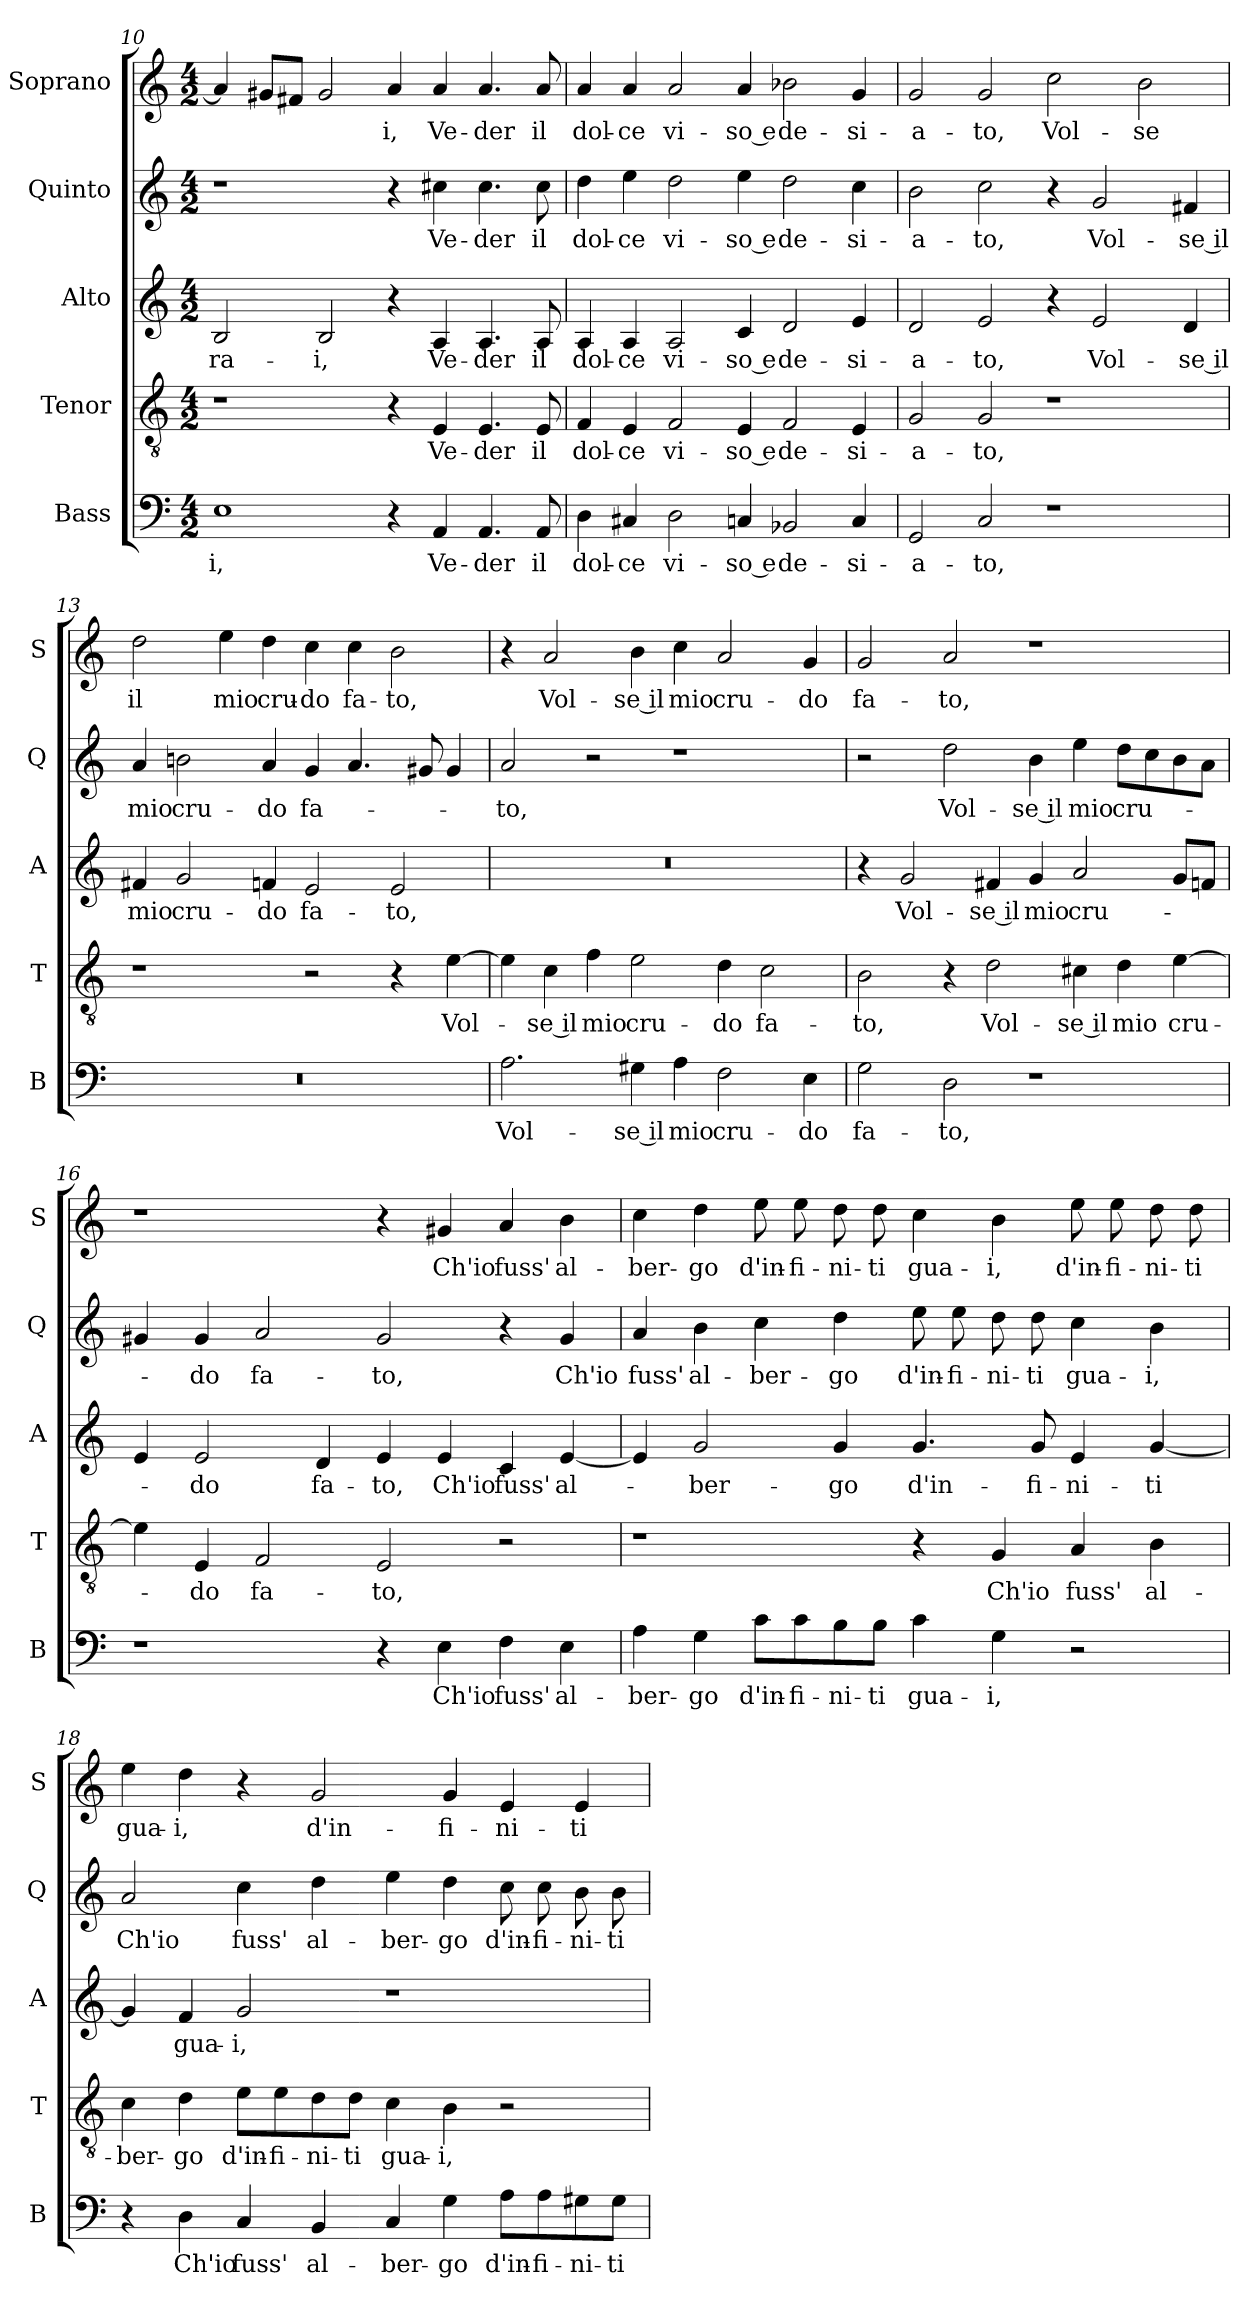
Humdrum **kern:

**kern	**text	**kern	**text	**kern	**text	**kern	**text	**kern	**text
*part5	*part5	*part4	*part4	*part3	*part3	*part2	*part2	*part1	*part1
*staff5	*staff5	*staff4	*staff4	*staff3	*staff3	*staff2	*staff2	*staff1	*staff1
*I"Bass	*	*I"Tenor	*	*I"Alto	*	*I"Quinto	*	*I"Soprano	*
*I'B	*	*I'T	*	*I'A	*	*I'Q	*	*I'S	*
*clefF4	*	*clefGv2	*	*clefG2	*	*clefG2	*	*clefG2	*
*k[]	*	*k[]	*	*k[]	*	*k[]	*	*k[]	*
*C:	*	*C:	*	*C:	*	*C:	*	*C:	*
*M4/2	*	*M4/2	*	*M4/2	*	*M4/2	*	*M4/2	*
=10	=10	=10	=10	=10	=10	=10	=10	=10	=10
!	!LO:LY:b	!	!	!	!LO:LY:b	!	!	!	!
1E	-i,	1r	.	2B/	-ra-	1r	.	4a/]	.
.	.	.	.	.	.	.	.	8g#X/L	.
.	.	.	.	.	.	.	.	8f#X/J	.
!	!	!	!	!	!LO:LY:b	!	!	!	!
.	.	.	.	2B/	-i,	.	.	2g#i/	.
!	!	!	!	!	!	!	!	!	!LO:LY:b
4r	.	4r	.	4r	.	4r	.	4a/	-i,
!	!LO:LY:b	!	!LO:LY:b	!	!LO:LY:b	!	!LO:LY:b	!	!LO:LY:b
4AA/	Ve-	4E/	Ve-	4A/	Ve-	4cc#X\	Ve-	4a/	Ve-
!	!LO:LY:b	!	!LO:LY:b	!	!LO:LY:b	!	!LO:LY:b	!	!LO:LY:b
4.AA/	-der	4.E/	-der	4.A/	-der	4.cc#\	-der	4.a/	-der
!	!LO:LY:b	!	!LO:LY:b	!	!LO:LY:b	!	!LO:LY:b	!	!LO:LY:b
8AA/	il	8E/	il	8A/	il	8cc#\	il	8a/	il
!!LO:LB:g=z
=11	=11	=11	=11	=11	=11	=11	=11	=11	=11
!	!LO:LY:b	!	!LO:LY:b	!	!LO:LY:b	!	!LO:LY:b	!	!LO:LY:b
4D\	dol-	4F/	dol-	4A/	dol-	4dd\	dol-	4a/	dol-
!	!LO:LY:b	!	!LO:LY:b	!	!LO:LY:b	!	!LO:LY:b	!	!LO:LY:b
4C#X/	-ce	4E/	-ce	4A/	-ce	4ee\	-ce	4a/	-ce
!	!LO:LY:b	!	!LO:LY:b	!	!LO:LY:b	!	!LO:LY:b	!	!LO:LY:b
2D\	vi-	2F/	vi-	2A/	vi-	2dd\	vi-	2a/	vi-
!	!LO:LY:b	!	!LO:LY:b	!	!LO:LY:b	!	!LO:LY:b	!	!LO:LY:b
4Cn/	-so e	4E/	-so e	4c/	-so e	4ee\	-so e	4a/	-so e
!	!LO:LY:b	!	!LO:LY:b	!	!LO:LY:b	!	!LO:LY:b	!	!LO:LY:b
2BB-X/	de-	2F/	de-	2d/	de-	2dd\	de-	2b-X\	de-
!	!LO:LY:b	!	!LO:LY:b	!	!LO:LY:b	!	!LO:LY:b	!	!LO:LY:b
4C/	-si-	4E/	-si-	4e/	-si-	4cc\	-si-	4g/	-si-
=12	=12	=12	=12	=12	=12	=12	=12	=12	=12
!	!LO:LY:b	!	!LO:LY:b	!	!LO:LY:b	!	!LO:LY:b	!	!LO:LY:b
2GG/	-a-	2G/	-a-	2d/	-a-	2b\	-a-	2g/	-a-
!	!LO:LY:b	!	!LO:LY:b	!	!LO:LY:b	!	!LO:LY:b	!	!LO:LY:b
2C/	-to,	2G/	-to,	2e/	-to,	2cc\	-to,	2g/	-to,
!	!	!	!	!	!	!	!	!	!LO:LY:b
1r	.	1r	.	4r	.	4r	.	2cc\	Vol-
!	!	!	!	!	!LO:LY:b	!	!LO:LY:b	!	!
.	.	.	.	2e/	Vol-	2g/	Vol-	.	.
!	!	!	!	!	!	!	!	!	!LO:LY:b
.	.	.	.	.	.	.	.	2b\	-se
!	!	!	!	!	!LO:LY:b	!	!LO:LY:b	!	!
.	.	.	.	4d/	-se il	4f#X/	-se il	.	.
=13	=13	=13	=13	=13	=13	=13	=13	=13	=13
!	!	!	!	!	!LO:LY:b	!	!LO:LY:b	!	!LO:LY:b
0r	.	1r	.	4f#X/	mio	4a/	mio	2dd\	il
!	!	!	!	!	!LO:LY:b	!	!LO:LY:b	!	!
.	.	.	.	2g/	cru-	2bni\	cru-	.	.
!	!	!	!	!	!	!	!	!	!LO:LY:b
.	.	.	.	.	.	.	.	4ee\	mio
!	!	!	!	!	!LO:LY:b	!	!LO:LY:b	!	!LO:LY:b
.	.	.	.	4fn/	-do	4a/	-do	4dd\	cru-
!	!	!	!	!	!LO:LY:b	!	!LO:LY:b	!	!LO:LY:b
.	.	2r	.	2e/	fa-	4g/	fa-	4cc\	-do
!	!	!	!	!	!	!	!	!	!LO:LY:b
.	.	.	.	.	.	4.a/	.	4cc\	fa-
!	!	!	!	!	!LO:LY:b	!	!	!	!LO:LY:b
.	.	4r	.	2e/	-to,	.	.	2b\	-to,
.	.	.	.	.	.	8g#X/	.	.	.
!	!	!	!LO:LY:b	!	!	!	!	!	!
.	.	[4e\	Vol-	.	.	4g#/	.	.	.
!!LO:LB:g=z
=14	=14	=14	=14	=14	=14	=14	=14	=14	=14
!	!LO:LY:b	!	!	!	!	!	!LO:LY:b	!	!
2.A\	Vol-	4e\]	.	0r	.	2a/	-to,	4r	.
!	!	!	!LO:LY:b	!	!	!	!	!	!LO:LY:b
.	.	4c\	-se il	.	.	.	.	2a/	Vol-
!	!	!	!LO:LY:b	!	!	!	!	!	!
.	.	4f\	mio	.	.	2r	.	.	.
!	!LO:LY:b	!	!LO:LY:b	!	!	!	!	!	!LO:LY:b
4G#X\	-se il	2e\	cru-	.	.	.	.	4b\	-se il
!	!LO:LY:b	!	!	!	!	!	!	!	!LO:LY:b
4A\	mio	.	.	.	.	1r	.	4cc\	mio
!	!LO:LY:b	!	!LO:LY:b	!	!	!	!	!	!LO:LY:b
2F\	cru-	4d\	-do	.	.	.	.	2a/	cru-
!	!	!	!LO:LY:b	!	!	!	!	!	!
.	.	2c\	fa-	.	.	.	.	.	.
!	!LO:LY:b	!	!	!	!	!	!	!	!LO:LY:b
4E\	-do	.	.	.	.	.	.	4g/	-do
=15	=15	=15	=15	=15	=15	=15	=15	=15	=15
!	!LO:LY:b	!	!LO:LY:b	!	!	!	!	!	!LO:LY:b
2G\	fa-	2B\	-to,	4r	.	2r	.	2g/	fa-
!	!	!	!	!	!LO:LY:b	!	!	!	!
.	.	.	.	2g/	Vol-	.	.	.	.
!	!LO:LY:b	!	!	!	!	!	!LO:LY:b	!	!LO:LY:b
2D\	-to,	4r	.	.	.	2dd\	Vol-	2a/	-to,
!	!	!	!LO:LY:b	!	!LO:LY:b	!	!	!	!
.	.	2d\	Vol-	4f#X/	-se il	.	.	.	.
!	!	!	!	!	!LO:LY:b	!	!LO:LY:b	!	!
1r	.	.	.	4g/	mio	4b\	-se il	1r	.
!	!	!	!LO:LY:b	!	!LO:LY:b	!	!LO:LY:b	!	!
.	.	4c#X\	-se il	2a/	cru-	4ee\	mio	.	.
!	!	!	!LO:LY:b	!	!	!	!LO:LY:b	!	!
.	.	4d\	mio	.	.	8dd\L	cru-	.	.
.	.	.	.	.	.	8cc\	.	.	.
!	!	!	!LO:LY:b	!	!	!	!	!	!
.	.	[4e\	cru-	8g/L	.	8b\	.	.	.
.	.	.	.	8fn/J	.	8a\J	.	.	.
=16	=16	=16	=16	=16	=16	=16	=16	=16	=16
1r	.	4e\]	.	4e/	.	4g#X/	.	1r	.
!	!	!	!LO:LY:b	!	!LO:LY:b	!	!LO:LY:b	!	!
.	.	4E/	-do	2e/	-do	4g#/	-do	.	.
!	!	!	!LO:LY:b	!	!	!	!LO:LY:b	!	!
.	.	2F/	fa-	.	.	2a/	fa-	.	.
!	!	!	!	!	!LO:LY:b	!	!	!	!
.	.	.	.	4d/	fa-	.	.	.	.
!	!	!	!LO:LY:b	!	!LO:LY:b	!	!LO:LY:b	!	!
4r	.	2E/	-to,	4e/	-to,	2g#/	-to,	4r	.
!	!LO:LY:b	!	!	!	!LO:LY:b	!	!	!	!LO:LY:b
4E\	Ch'io	.	.	4e/	Ch'io	.	.	4g#X/	Ch'io
!	!LO:LY:b	!	!	!	!LO:LY:b	!	!	!	!LO:LY:b
4F\	fuss'	2r	.	4c/	fuss'	4r	.	4a/	fuss'
!	!LO:LY:b	!	!	!	!LO:LY:b	!	!LO:LY:b	!	!LO:LY:b
4E\	al-	.	.	[4e/	al-	4g#i/	Ch'io	4b\	al-
!!LO:PB:g=z
=17	=17	=17	=17	=17	=17	=17	=17	=17	=17
!	!LO:LY:b	!	!	!	!	!	!LO:LY:b	!	!LO:LY:b
4A\	-ber-	1r	.	4e/]	.	4a/	fuss'	4cc\	-ber-
!	!LO:LY:b	!	!	!	!LO:LY:b	!	!LO:LY:b	!	!LO:LY:b
4G\	-go	.	.	2g/	-ber-	4b\	al-	4dd\	-go
!	!LO:LY:b	!	!	!	!	!	!LO:LY:b	!	!LO:LY:b
8c\L	d'in-	.	.	.	.	4cc\	-ber-	8ee\	d'in-
!	!LO:LY:b	!	!	!	!	!	!	!	!LO:LY:b
8c\	-fi-	.	.	.	.	.	.	8ee\	-fi-
!	!LO:LY:b	!	!	!	!LO:LY:b	!	!LO:LY:b	!	!LO:LY:b
8B\	-ni-	.	.	4g/	-go	4dd\	-go	8dd\	-ni-
!	!LO:LY:b	!	!	!	!	!	!	!	!LO:LY:b
8B\J	-ti	.	.	.	.	.	.	8dd\	-ti
!	!LO:LY:b	!	!	!	!LO:LY:b	!	!LO:LY:b	!	!LO:LY:b
4c\	gua-	4r	.	4.g/	d'in-	8ee\	d'in-	4cc\	gua-
!	!	!	!	!	!	!	!LO:LY:b	!	!
.	.	.	.	.	.	8ee\	-fi-	.	.
!	!LO:LY:b	!	!LO:LY:b	!	!	!	!LO:LY:b	!	!LO:LY:b
4G\	-i,	4G/	Ch'io	.	.	8dd\	-ni-	4b\	-i,
!	!	!	!	!	!LO:LY:b	!	!LO:LY:b	!	!
.	.	.	.	8g/	-fi-	8dd\	-ti	.	.
!	!	!	!LO:LY:b	!	!LO:LY:b	!	!LO:LY:b	!	!LO:LY:b
2r	.	4A/	fuss'	4e/	-ni-	4cc\	gua-	8ee\	d'in-
!	!	!	!	!	!	!	!	!	!LO:LY:b
.	.	.	.	.	.	.	.	8ee\	-fi-
!	!	!	!LO:LY:b	!	!LO:LY:b	!	!LO:LY:b	!	!LO:LY:b
.	.	4B\	al-	[4g/	-ti	4b\	-i,	8dd\	-ni-
!	!	!	!	!	!	!	!	!	!LO:LY:b
.	.	.	.	.	.	.	.	8dd\	-ti
=18	=18	=18	=18	=18	=18	=18	=18	=18	=18
!	!	!	!LO:LY:b	!	!	!	!LO:LY:b	!	!LO:LY:b
4r	.	4c\	-ber-	4g/]	.	2a/	Ch'io	4ee\	gua-
!	!LO:LY:b	!	!LO:LY:b	!	!LO:LY:b	!	!	!	!LO:LY:b
4D\	Ch'io	4d\	-go	4f/	gua-	.	.	4dd\	-i,
!	!LO:LY:b	!	!LO:LY:b	!	!LO:LY:b	!	!LO:LY:b	!	!
4C/	fuss'	8e\L	d'in-	2g/	-i,	4cc\	fuss'	4r	.
!	!	!	!LO:LY:b	!	!	!	!	!	!
.	.	8e\	-fi-	.	.	.	.	.	.
!	!LO:LY:b	!	!LO:LY:b	!	!	!	!LO:LY:b	!	!LO:LY:b
4BB/	al-	8d\	-ni-	.	.	4dd\	al-	2g/	d'in-
!	!	!	!LO:LY:b	!	!	!	!	!	!
.	.	8d\J	-ti	.	.	.	.	.	.
!	!LO:LY:b	!	!LO:LY:b	!	!	!	!LO:LY:b	!	!
4C/	-ber-	4c\	gua-	1r	.	4ee\	-ber-	.	.
!	!LO:LY:b	!	!LO:LY:b	!	!	!	!LO:LY:b	!	!LO:LY:b
4G\	-go	4B\	-i,	.	.	4dd\	-go	4g/	-fi-
!	!LO:LY:b	!	!	!	!	!	!LO:LY:b	!	!LO:LY:b
8A\L	d'in-	2r	.	.	.	8cc\	d'in-	4e/	-ni-
!	!LO:LY:b	!	!	!	!	!	!LO:LY:b	!	!
8A\	-fi-	.	.	.	.	8cc\	-fi-	.	.
!	!LO:LY:b	!	!	!	!	!	!LO:LY:b	!	!LO:LY:b
8G#X\	-ni-	.	.	.	.	8b\	-ni-	4e/	-ti
!	!LO:LY:b	!	!	!	!	!	!LO:LY:b	!	!
8G#\J	-ti	.	.	.	.	8b\	-ti	.	.
=	=	=	=	=	=	=	=	=	=
*-	*-	*-	*-	*-	*-	*-	*-	*-	*-
